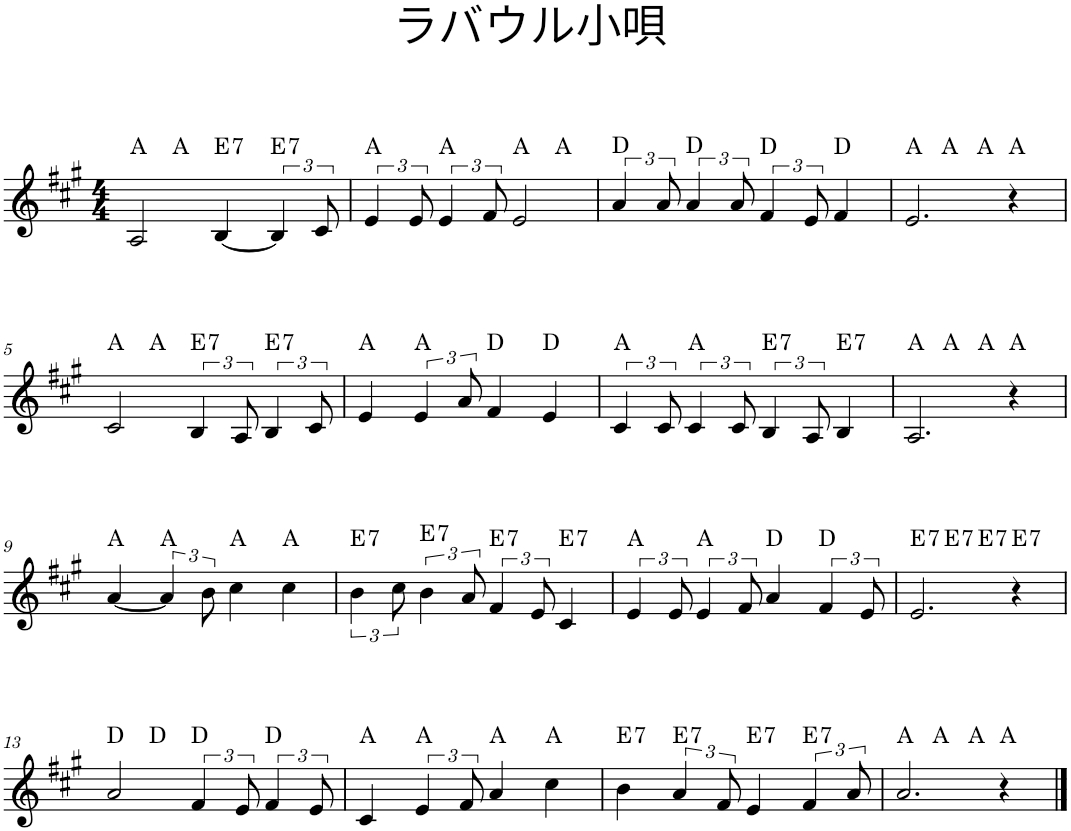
**kern	**harte
*part1	*part1
*staff1	*
*I"Piano	*
*I'Pno.	*
*clefG2	*
*k[f#c#g#]	*
*M4/4	*
=1	=1
*^	*
2A/	4ryy	A:maj
.	2.ryy	A:maj
!	!	!LO:H:kt=7
[4B/	.	E:7
!	!	!LO:H:kt=7
6B/]	.	E:7
12c#/	.	.
=2	=2	=2
6e/	2.ryy	A:maj
12e/	.	.
6e/	.	A:maj
12f#/	.	.
2e/	.	A:maj
.	4ryy	A:maj
*v	*v	*
=3	=3
6a/	D:maj
12a/	.
6a/	D:maj
12a/	.
6f#/	D:maj
12e/	.
4f#/	D:maj
=4	=4
*^	*
*	*^	*
2.e/	4ryy	2ryy	A:maj
.	2.ryy	.	A:maj
.	.	2ryy	A:maj
4r	.	.	A:maj
*	*v	*v	*
!!LO:LB:g=z
=5	=5	=5
2c#/	4ryy	A:maj
.	2.ryy	A:maj
!	!	!LO:H:kt=7
6B/	.	E:7
12A/	.	.
!	!	!LO:H:kt=7
6B/	.	E:7
12c#/	.	.
*v	*v	*
=6	=6
4e/	A:maj
6e/	A:maj
12a/	.
4f#/	D:maj
4e/	D:maj
=7	=7
6c#/	A:maj
12c#/	.
6c#/	A:maj
12c#/	.
!	!LO:H:kt=7
6B/	E:7
12A/	.
!	!LO:H:kt=7
4B/	E:7
=8	=8
*^	*
*	*^	*
2.A/	4ryy	2ryy	A:maj
.	2.ryy	.	A:maj
.	.	2ryy	A:maj
4r	.	.	A:maj
*v	*v	*v	*
!!LO:LB:g=z
=9	=9
[4a/	A:maj
6a/]	A:maj
12b\	.
4cc#\	A:maj
4cc#\	A:maj
=10	=10
!	!LO:H:kt=7
6b\	E:7
12cc#\	.
!	!LO:H:kt=7
6b\	E:7
12a/	.
!	!LO:H:kt=7
6f#/	E:7
12e/	.
!	!LO:H:kt=7
4c#/	E:7
=11	=11
6e/	A:maj
12e/	.
6e/	A:maj
12f#/	.
4a/	D:maj
6f#/	D:maj
12e/	.
=12	=12
!	!LO:H:kt=7
*^	*
*	*^	*
2.e/	4ryy	2ryy	E:7
!	!	!	!LO:H:kt=7
.	2.ryy	.	E:7
!	!	!	!LO:H:kt=7
.	.	2ryy	E:7
!	!	!	!LO:H:kt=7
4r	.	.	E:7
*	*v	*v	*
!!LO:LB:g=z
=13	=13	=13
2a/	4ryy	D:maj
.	2.ryy	D:maj
6f#/	.	D:maj
12e/	.	.
6f#/	.	D:maj
12e/	.	.
*v	*v	*
=14	=14
4c#/	A:maj
6e/	A:maj
12f#/	.
4a/	A:maj
4cc#\	A:maj
=15	=15
!	!LO:H:kt=7
4b\	E:7
!	!LO:H:kt=7
6a/	E:7
12f#/	.
!	!LO:H:kt=7
4e/	E:7
!	!LO:H:kt=7
6f#/	E:7
12a/	.
=16	=16
*^	*
*	*^	*
2.a/	4ryy	2ryy	A:maj
.	2.ryy	.	A:maj
.	.	2ryy	A:maj
4r	.	.	A:maj
*v	*v	*v	*
==	==
*-	*-
